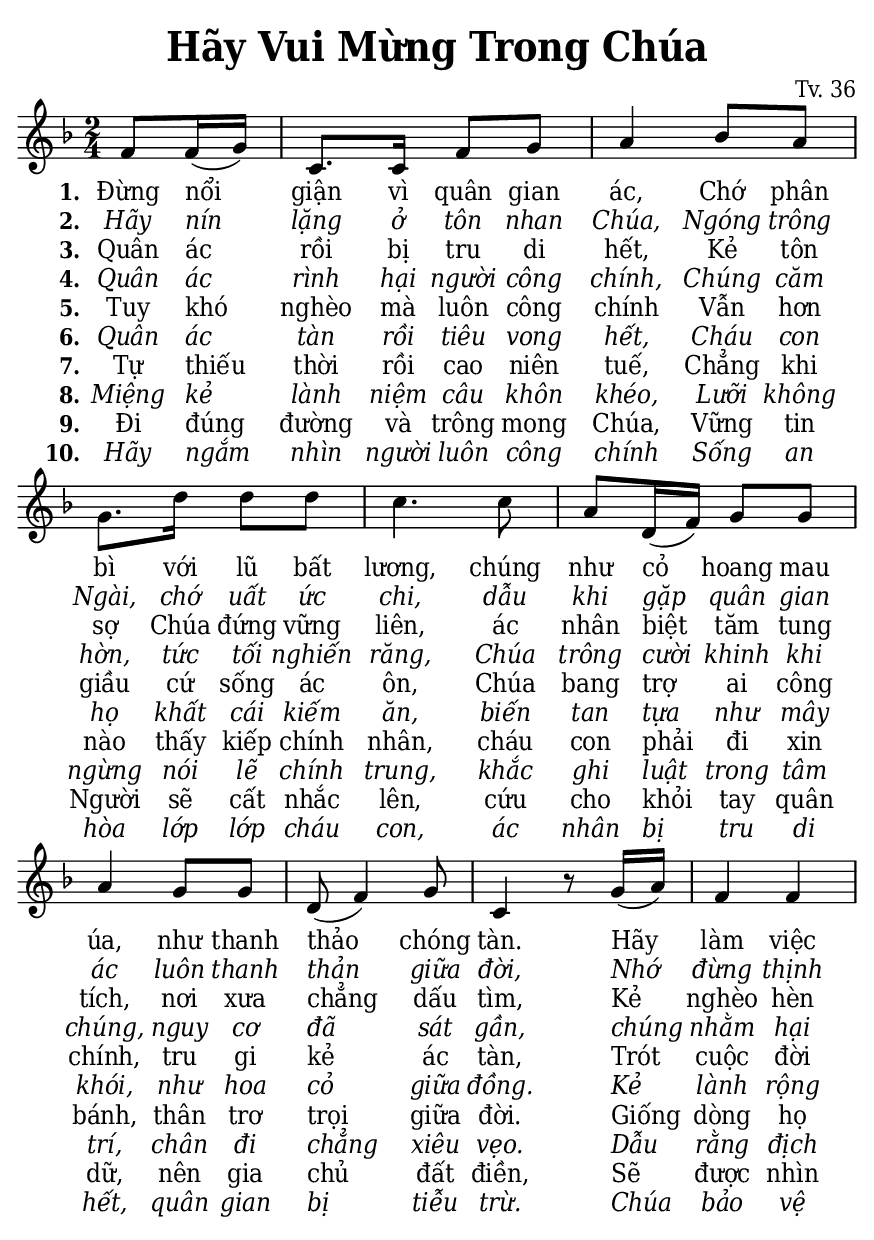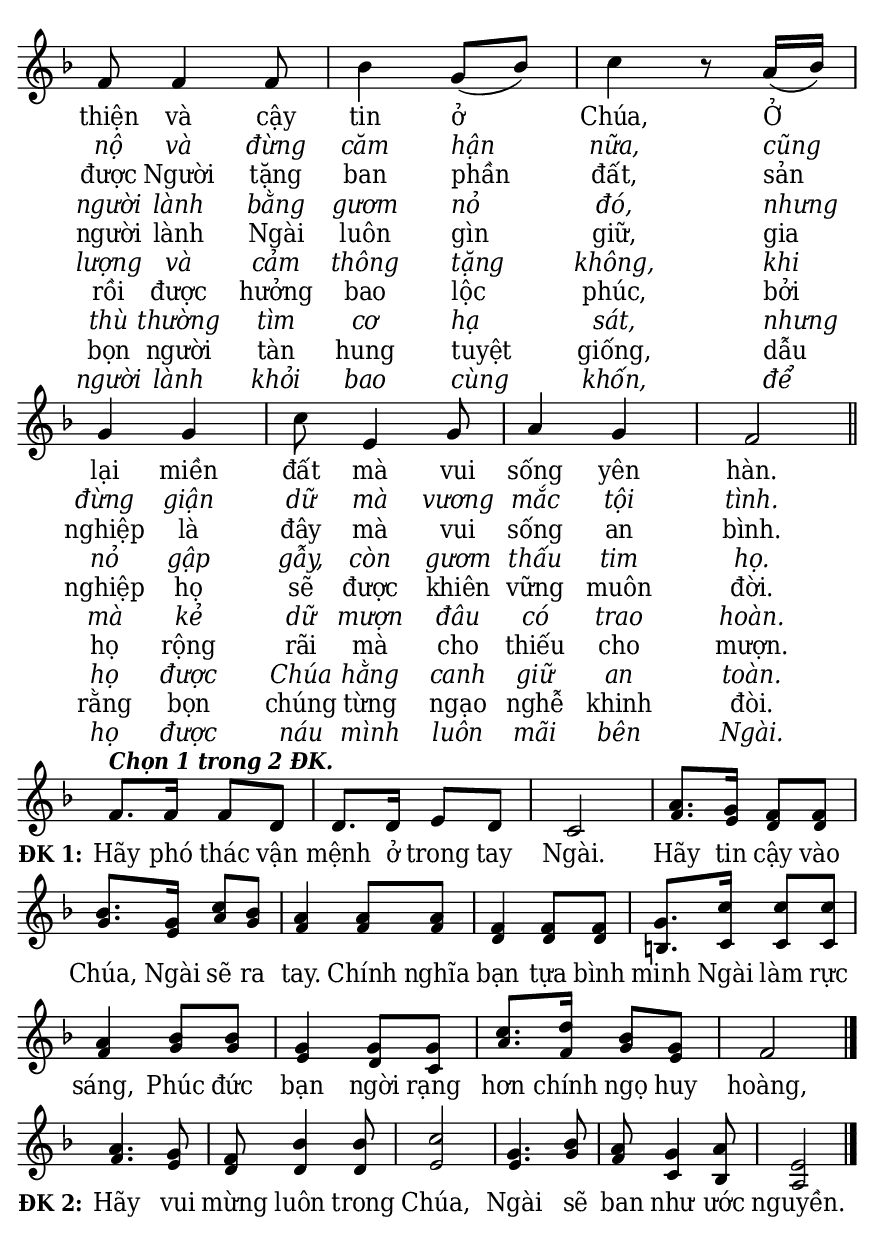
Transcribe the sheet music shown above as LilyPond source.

% Cài đặt chung\
\version "2.22.1"
\include "english.ly"

\header {
  title = \markup { \fontsize #1 "Hãy Vui Mừng Trong Chúa" }
  composer = "Tv. 36"
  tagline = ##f
}

% Nhạc phiên khúc
nhacPhienKhucSop = \relative c' {
  \autoPageBreaksOff
  \partial 4 f8 f16 (g) |
  c,8. c16 f8 g |
  a4 bf8 a |
  g8. d'16 d8 d |
  c4. c8 |
  a d,16 (f) g8 g |
  a4 g8 g |
  d (f4) g8 |
  c,4 r8 g'16 (a) |
  f4 f |
  
  \pageBreak
  
  f8 f4 f8 |
  bf4 g8 (bf) |
  c4 r8 a16 (bf) |
  g4 g |
  c8 e,4 g8 |
  a4 g |
  f2 \bar "||" \break
  
  ^\markup { \bold \italic "Chọn 1 trong 2 ĐK." }
  f8. f16 f8 d |
  d8. d16 e8 d |
  c2 |
  a'8. g16 f8 f |
  bf8. g16 c8 bf |
  a4 a8 a |
  f4 f8 f |
  g8. c16 c8 c |
  a4 bf8 bf |
  g4 g8 g |
  c8. d16 bf8 g |
  f2 \bar "|." \break
  
  a4. g8 |
  f bf4 bf8 |
  c2 |
  g4. bf8 |
  a g4 a8 |
  e2 \bar "|."
}

nhacPhienKhucAlto = \relative c' {
  r4 |
  R2*16
  
  f8. f16 f8 d |
  d8. d16 e8 d |
  c2 |
  f8. e16 d8 d |
  g8. e16 a8 g |
  f4 f8 f |
  d4 d8 d |
  b!8. c16 c8 c |
  f4 g8 g |
  e4 d8 c |
  a'8. f16 g8 e |
  f2
  
  f4. e8 |
  d d4 d8 |
  e2 |
  e4. g8 |
  f c4 bf8 |
  a2
}

% Lời phiên khúc
loiPhienKhucSop = \lyrics {
  <<
    {
      \set stanza = "1."
      Đừng nổi giận vì quân gian ác,
      Chớ phân bì với lũ bất lương,
      chúng như cỏ hoang mau úa,
      như thanh thảo chóng tàn.
      Hãy làm việc thiện và cậy tin ở Chúa,
      Ở lại miền đất mà vui sống yên hàn.
    }
    \new Lyrics {
	    \set associatedVoice = "beSop"
	    \set stanza = "2."
      \override Lyrics.LyricText.font-shape = #'italic
	    Hãy nín lặng ở tôn nhan Chúa,
	    Ngóng trông Ngài, chớ uất ức chi,
	    dẫu khi gặp quân gian ác
	    luôn thanh thản giữa đời,
	    Nhớ đừng thịnh nộ và đừng căm hận nữa,
	    cũng đừng giận dữ mà vương mắc tội tình.
    }
    \new Lyrics {
	    \set associatedVoice = "beSop"
	    \set stanza = "3."
	    Quân ác rồi bị tru di hết,
	    Kẻ tôn sợ Chúa đứng vững liên,
	    ác nhân biệt tăm tung tích,
	    nơi xưa chẳng dấu tìm,
	    Kẻ nghèo hèn được Người tặng ban phần đất,
	    sản nghiệp là đây mà vui sống an bình.
    }
    \new Lyrics {
	    \set associatedVoice = "beSop"
	    \set stanza = "4."
      \override Lyrics.LyricText.font-shape = #'italic
	    Quân ác rình hại người công chính,
	    Chúng căm hờn, tức tối nghiến răng,
	    Chúa trông cười khinh khi chúng,
	    nguy cơ đã sát gần,
	    chúng nhằm hại người lành bằng gươm nỏ đó,
	    nhưng nỏ gập gẫy, còn gươm thấu tim họ.
    }
    \new Lyrics {
	    \set associatedVoice = "beSop"
	    \set stanza = "5."
	    Tuy khó nghèo mà luôn công chính
	    Vẫn hơn giầu cứ sống ác ôn,
	    Chúa bang trợ ai công chính,
	    tru gi kẻ ác tàn,
	    Trót cuộc đời người lành Ngài luôn gìn giữ,
	    gia nghiệp họ sẽ được khiên vững muôn đời.
    }
    \new Lyrics {
	    \set associatedVoice = "beSop"
	    \set stanza = "6."
      \override Lyrics.LyricText.font-shape = #'italic
	    Quân ác tàn rồi tiêu vong hết,
	    Cháu con họ khất cái kiếm ăn,
	    biến tan tựa như mây khói,
	    như hoa cỏ giữa đồng.
	    Kẻ lành rộng lượng và cảm thông tặng không,
	    khi mà kẻ dữ mượn đâu có trao hoàn.
    }
    \new Lyrics {
	    \set associatedVoice = "beSop"
	    \set stanza = "7."
	    Tự thiếu thời rồi cao niên tuế,
	    Chẳng khi nào thấy kiếp chính nhân,
	    cháu con phải đi xin bánh,
	    thân trơ trọi giữa đời.
	    Giống dòng họ rồi được hưởng bao lộc phúc,
	    bởi họ rộng rãi mà cho thiếu cho mượn.
    }
    \new Lyrics {
	    \set associatedVoice = "beSop"
	    \set stanza = "8."
      \override Lyrics.LyricText.font-shape = #'italic
	    Miệng kẻ lành niệm câu khôn khéo,
	    Lưỡi không ngừng nói lẽ chính trung,
	    khắc ghi luật trong tâm trí,
	    chân đi chẳng xiêu vẹo.
	    Dẫu rằng địch thù thường tìm cơ hạ sát,
	    nhưng họ được Chúa hằng canh giữ an toàn.
    }
    \new Lyrics {
	    \set associatedVoice = "beSop"
	    \set stanza = "9."
	    Đi đúng đường và trông mong Chúa,
	    Vững tin Người sẽ cất nhắc lên,
	    cứu cho khỏi tay quân dữ,
	    nên gia chủ đất điền,
	    Sẽ được nhìn bọn người tàn hung tuyệt giống,
	    dẫu rằng bọn chúng từng ngạo nghễ khinh đòi.
    }
    \new Lyrics {
	    \set associatedVoice = "beSop"
	    \set stanza = "10."
      \override Lyrics.LyricText.font-shape = #'italic
	    Hãy ngắm nhìn người luôn công chính
	    Sống an hòa lớp lớp cháu con,
	    ác nhân bị tru di hết,
	    quân gian bị tiễu trừ.
	    Chúa bảo vệ người lành khỏi bao cùng khốn,
	    để họ được náu mình luôn mãi bên Ngài.
    }
  >>
  \set stanza = "ĐK 1:"
  Hãy phó thác vận mệnh ở trong tay Ngài.
  Hãy tin cậy vào Chúa, Ngài sẽ ra tay.
  Chính nghĩa bạn tựa bình minh
  Ngài làm rực sáng,
  Phúc đức bạn ngời rạng hơn chính ngọ huy hoàng,
  
  \set stanza = "ĐK 2:"
  Hãy vui mừng luôn trong Chúa,
  Ngài sẽ ban như ước nguyền.
}

% Dàn trang
\paper {
  #(set-paper-size "a5")
  top-margin = 3\mm
  bottom-margin = 3\mm
  left-margin = 3\mm
  right-margin = 3\mm
  indent = #0
  #(define fonts
	 (make-pango-font-tree "Deja Vu Serif Condensed"
	 		       "Deja Vu Serif Condensed"
			       "Deja Vu Serif Condensed"
			       (/ 20 20)))
  print-page-number = ##f
  ragged-last-bottom = ##t
  ragged-bottom = ##t
  page-count = 2
}

TongNhip = {
  \key f \major \time 2/4
  \set Timing.beamExceptions = #'()
  \set Timing.baseMoment = #(ly:make-moment 1/4)
}

% Đổi kích thước nốt cho bè phụ
notBePhu =
#(define-music-function (font-size music) (number? ly:music?)
   (for-some-music
     (lambda (m)
       (if (music-is-of-type? m 'rhythmic-event)
           (begin
             (set! (ly:music-property m 'tweaks)
                   (cons `(font-size . ,font-size)
                         (ly:music-property m 'tweaks)))
             #t)
           #f))
     music)
   music)

\score {
  \new ChoirStaff <<
    \new Staff \with {
        \consists "Merge_rests_engraver"
        printPartCombineTexts = ##f
      }
      <<
      \new Voice \TongNhip \partCombine 
        \nhacPhienKhucSop
        \notBePhu -1 { \nhacPhienKhucAlto }
      \new NullVoice = beSop \nhacPhienKhucSop
      \new Lyrics \lyricsto beSop \loiPhienKhucSop
      >>
  >>
  \layout {
    \override Lyrics.LyricSpace.minimum-distance = #0.6
    \override Score.BarNumber.break-visibility = ##(#f #f #f)
    \override Score.SpacingSpanner.uniform-stretching = ##t
  } 
}
